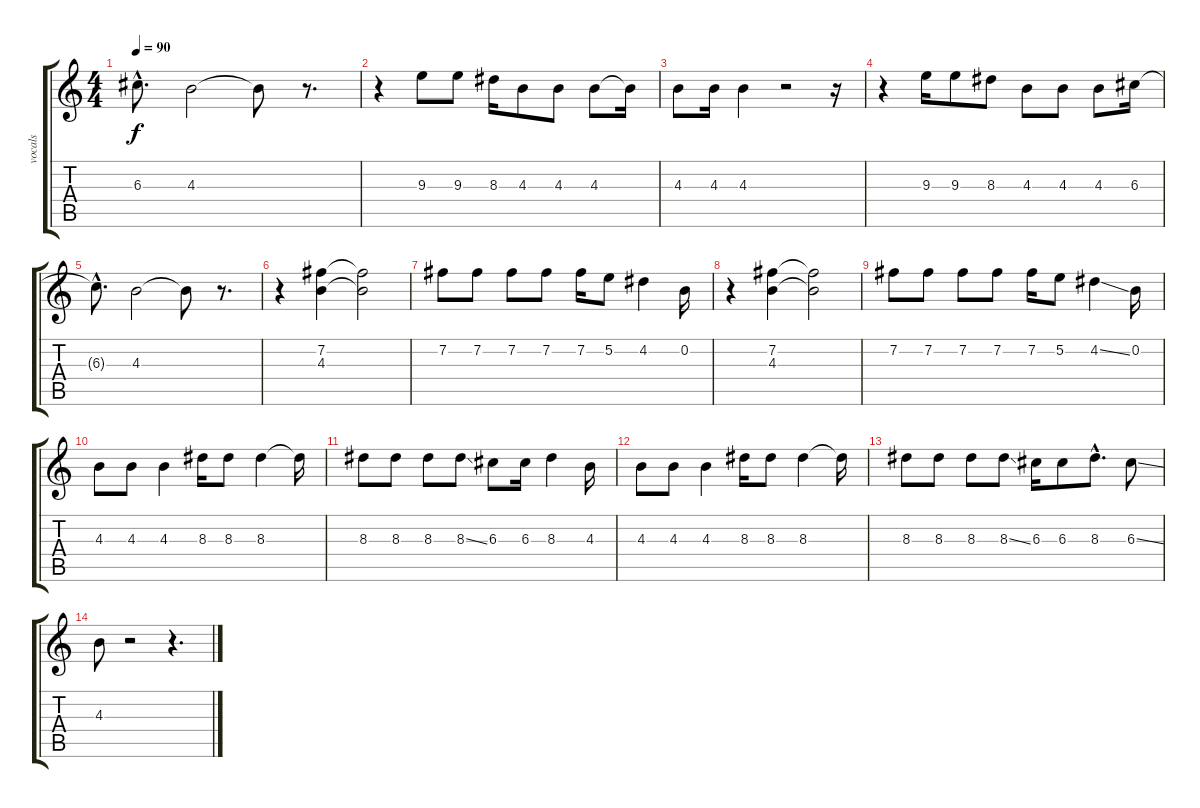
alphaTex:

\track ("vocals" "vocals") {instrument contrabass}
\staff {score tabs}
\tuning (E4 B3 G3 D3 A2 E2) {hide}
\ts (4 4)
\tempo 90
\clef g2
\ks c
6.3{hac t}.8{d dy f} 4.3.2 4.3{t}.8 r.8{d} |
r.4 9.3.8 9.3.8 8.3.16 4.3.8 4.3.8 4.3.8 4.3{t}.16 |
4.3.8 4.3.16 4.3.4 r.2 r.16 |
r.4 9.3.16 9.3.8 8.3.8 4.3.8 4.3.8 4.3.8 6.3.16 |
6.3{hac t}.8{d} 4.3.2 4.3{t}.8 r.8{d} |
r.4 (7.2 4.3).4 (7.2{t} 4.3{t}).2 |
7.2.8 7.2.8 7.2.8 7.2.8 7.2.16 5.2.8 4.2.4 0.2.16 |
r.4 (7.2 4.3).4 (7.2{t} 4.3{t}).2 |
7.2.8 7.2.8 7.2.8 7.2.8 7.2.16 5.2.8 4.2{ss}.4 0.2.16 |
4.3.8 4.3.8 4.3.4 8.3.16 8.3.8 8.3.4 8.3{t}.16 |
8.3.8 8.3.8 8.3.8 8.3{ss}.8 6.3.8 6.3.16 8.3.4 4.3.16 |
4.3.8 4.3.8 4.3.4 8.3.16 8.3.8 8.3.4 8.3{t}.16 |
8.3.8 8.3.8 8.3.8 8.3{ss}.8 6.3.16 6.3.8 8.3{hac}.8{d} 6.3{ss}.8 |
4.3.8 r.2 r.4{d}
